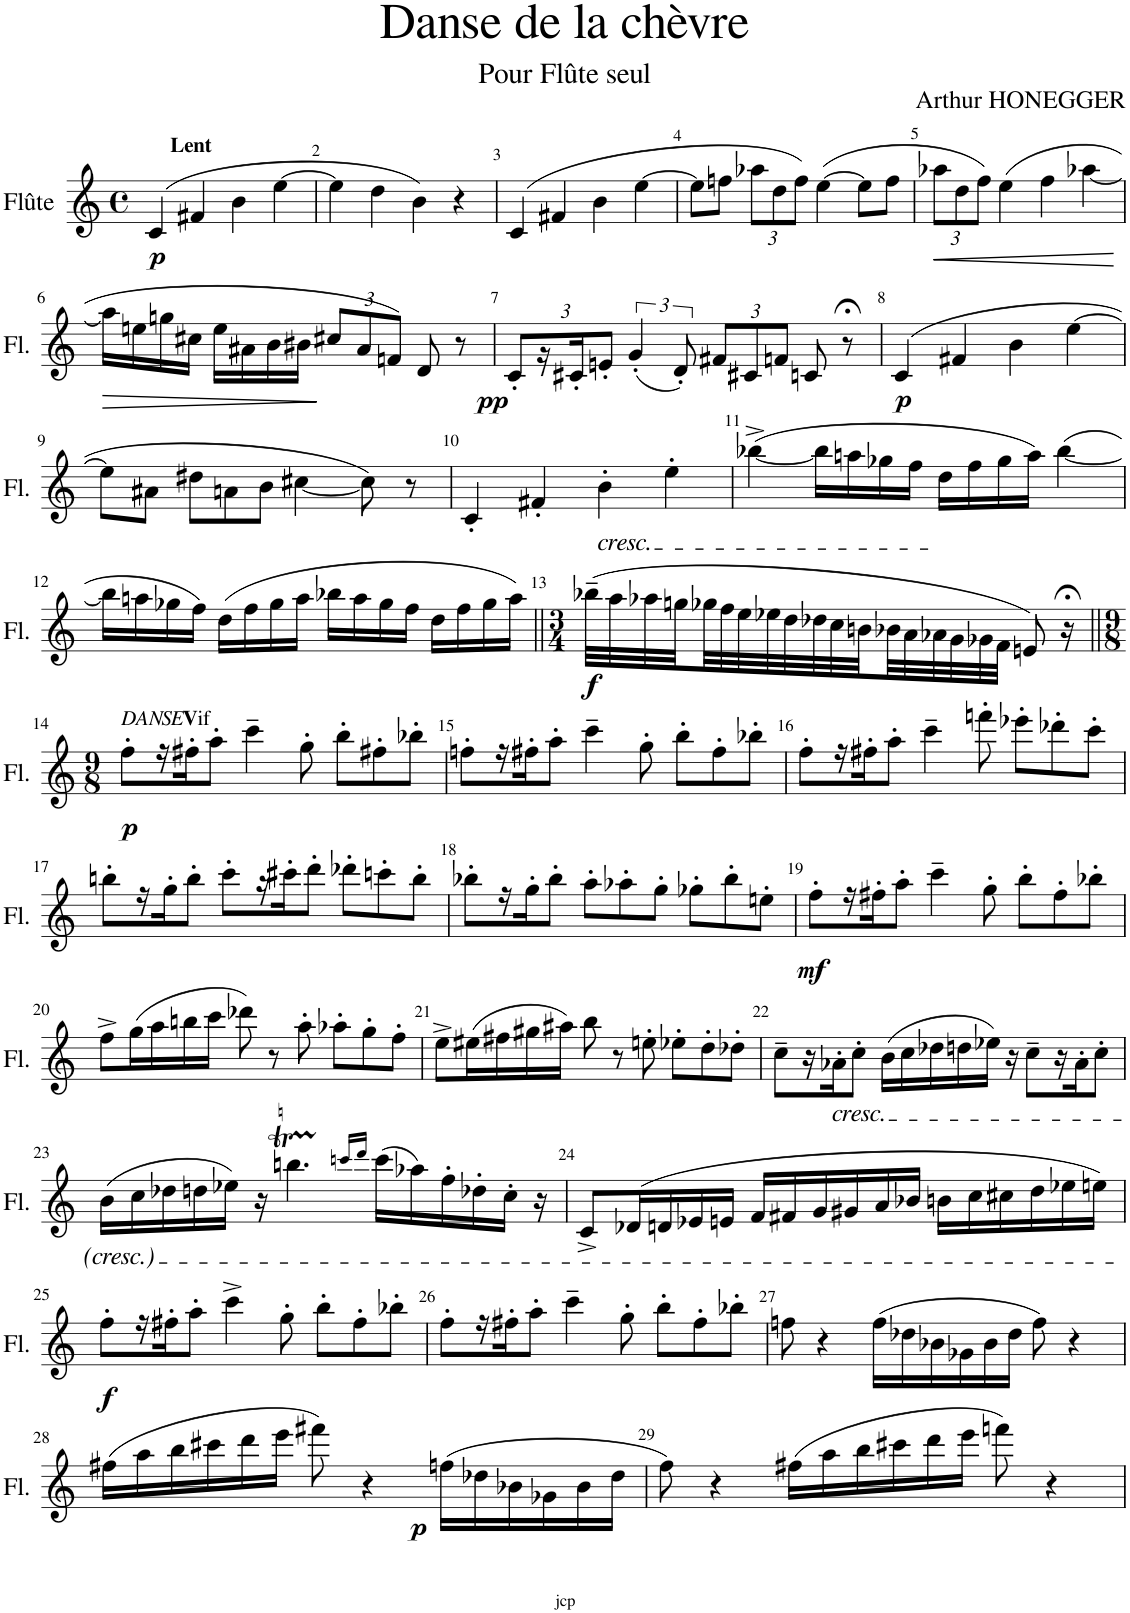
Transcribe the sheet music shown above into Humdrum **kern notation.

**kern	**dynam
*part1	*part1
*staff1	*staff1
*I"Flûte	*
*I'Fl.	*
*clefG2	*
*k[]	*
*M4/4	*
*met(c)	*
=1	=1
!LO:TX:a:B:t=Lent	!
!	!LO:DY:b
(4c/	p
4f#X/	.
4b\	.
[4ee\	.
=2	=2
4ee\]	.
4dd\	.
4b\)	.
4r	.
=3	=3
(4c/	.
4f#X/	.
4b\	.
[4ee\	.
=4	=4
8ee\L]	.
8ffn\J	.
*Xbrackettup	*
12aa-X\L	.
12dd\	.
12ff\J)	.
([4ee\	.
8ee\L]	.
8ff\J	.
=5	=5
!	!LO:HP:b
12aa-X\L	<
12dd\	.
12ff\J)	.
(4ee\	.
4ff\	.
[<4aa-X\	.
.	[
!!LO:LB:g=z
=6	=6
!	!LO:HP:b
16aa-\LL]	>
16een\	.
16ggn\	.
16cc#X\JJ	.
16ee\LL	.
16a#X\	.
16b\	.
16b#X\JJ	.
12cc#X/L	]
12a#/	.
12fn/J)	.
8d/	.
8r	.
=7	=7
!	!LO:DY:b
12c'/L	pp
24r	.
24c#X'/J	.
12en'/J	.
*brackettup	*
(6g'/	.
12d'/)	.
*Xbrackettup	*
12f#X/L	.
12c#X/	.
12fn/J	.
8cn/	.
8r;<	.
=8	=8
!	!LO:DY:b
(4c/	p
4f#X/	.
4b\	.
[4ee\	.
!!LO:LB:g=z
=9	=9
8ee\L]	.
8a#X\J	.
12dd#X\L	.
12an\	.
12b\J	.
[<4cc#X\	.
8cc#\])	.
8r	.
=10	=10
4c'/	.
4f#X'/	.
!LO:TX:b:i:t=cresc.	!
4b'\	.
4ee'\	.
=11	=11
([<4bb-X^\	.
16bb-\LL]	.
16aan\	.
16gg-X\	.
16ff\JJ	.
16dd\LL	.
16ff\	.
16gg-\	.
16aa\JJ)	.
([<4bb-\	.
!!LO:LB:g=z
=12	=12
16bb-\LL]	.
16aan\	.
16gg-X\	.
16ff\JJ)	.
(16dd\LL	.
16ff\	.
16gg-\	.
16aa\JJ	.
16bb-X\LL	.
16aa\	.
16gg-\	.
16ff\JJ	.
16dd\LL	.
16ff\	.
16gg-\	.
16aa\JJ)	.
=13||	=13||
*M3/4	*
!	!LO:DY:b
(32bb-X~\LLL	f
32aa\	.
32aa-X\	.
32ggn\	.
32gg-X\	.
32ff\	.
32ee\	.
32ee-X\	.
32dd\	.
32dd-X\	.
32cc\	.
32bn\	.
32b-X\	.
32a\	.
32a-X\	.
32g\	.
32g-X\	.
32f\JJJ	.
8en/)	.
16r;<	.
!!LO:LB:g=z
=14||	=14||
*M9/8	*
!LO:TX:a:i:t=DANSE	!
!LO:TX:a:B:t=V	!
!LO:TX:a:t=if	!
!	!LO:DY:b
8ff'\L	p
16r	.
16ff#X'\J	.
8aa'\J	.
4ccc~\	.
8gg'\	.
8bb'\L	.
8ff#X'\	.
8bb-X'\J	.
=15	=15
8ffn'\L	.
16r	.
16ff#X'\J	.
8aa'\J	.
4ccc~\	.
8gg'\	.
8bb'\L	.
8ff#'\	.
8bb-X'\J	.
=16	=16
8ff'\L	.
16r	.
16ff#X'\J	.
8aa'\J	.
4ccc~\	.
8fffn'\	.
8eee-X'\L	.
8ddd-X'\	.
8ccc'\J	.
!!LO:LB:g=z
=17	=17
8bbn'\L	.
16r	.
16gg'\J	.
8bb'\J	.
8ccc'\L	.
16r	.
16ccc#X'\J	.
8ddd'\J	.
8ddd-X'\L	.
8cccn'\	.
8bb'\J	.
=18	=18
8bb-X'\L	.
16r	.
16gg'\J	.
8bb-'\J	.
8aa'\L	.
8aa-X'\	.
8gg'\J	.
8gg-X'\L	.
8bb-'\	.
8een'\J	.
=19	=19
!	!LO:DY:b
8ff'\L	mf
16r	.
16ff#X'\J	.
8aa'\J	.
4ccc~\	.
8gg'\	.
8bb'\L	.
8ff#'\	.
8bb-X'\J	.
!!LO:LB:g=z
=20	=20
8ff^\L	.
(16gg\L	.
16aa\	.
16bbn\	.
16ccc\JJ	.
8ddd-X\)	.
8r	.
8aa'\	.
8aa-X'\L	.
8gg'\	.
8ff'\J	.
=21	=21
8ee^\L	.
(16ee#X\L	.
16ff#X\	.
16gg#X\	.
16aa#X\JJ)	.
8bb\	.
8r	.
8een'\	.
8ee-X'\L	.
8dd'\	.
8dd-X'\J	.
=22	=22
8cc~\L	.
16r	.
!LO:TX:b:i:t=cresc.	!
16a-X'\J	.
8cc'\J	.
(16b\LL	.
16cc\	.
16dd-X\	.
16ddn\	.
16ee-X\JJ)	.
16r	.
8cc~\L	.
16r	.
16a-'\J	.
8cc'\J	.
!!LO:LB:g=z
=23	=23
(16b\LL	.
16cc\	.
16dd-X\	.
16ddn\	.
16ee-X\JJ)	.
16r	.
4.bbnt\	.
16qcccn/LL	.
16qddd/JJ	.
(16ccc\LL	.
16aa-X\)	.
16ff'\	.
16dd-X'\	.
16cc'\JJ	.
16r	.
=24	=24
8c^/L	.
(16d-X/L	.
16dn/	.
16e-X/	.
16en/JJ	.
16f/LL	.
16f#X/	.
16g/	.
16g#X/	.
16a/	.
16b-X/JJ	.
16bn\LL	.
16cc\	.
16cc#X\	.
16dd\	.
16ee-X\	.
16een\JJ)	.
!!LO:LB:g=z
=25	=25
!	!LO:DY:b
8ff'\L	f
16r	.
16ff#X'\J	.
8aa'\J	.
4ccc^\	.
8gg'\	.
8bb'\L	.
8ff#'\	.
8bb-X'\J	.
=26	=26
8ff'\L	.
16r	.
16ff#X'\J	.
8aa'\J	.
4ccc~\	.
8gg'\	.
8bb'\L	.
8ff#'\	.
8bb-X'\J	.
=27	=27
8ffn\	.
4r	.
(16ff\LL	.
16dd-X\	.
16b-X\	.
16g-X\	.
16b-\	.
16dd-\JJ	.
8ff\)	.
4r	.
!!LO:LB:g=z
=28	=28
(16ff#X\LL	.
16aa\	.
16bb\	.
16ccc#X\	.
16ddd\	.
16eee\JJ	.
8fff#X\)	.
4r	.
!	!LO:DY:b
(16ffn\LL	p
16dd-X\	.
16b-X\	.
16g-X\	.
16b-\	.
16dd-\JJ	.
=29	=29
8ff\)	.
4r	.
(16ff#X\LL	.
16aa\	.
16bb\	.
16ccc#X\	.
16ddd\	.
16eee\JJ	.
8fffn\)	.
4r	.
=	=
*-	*-
